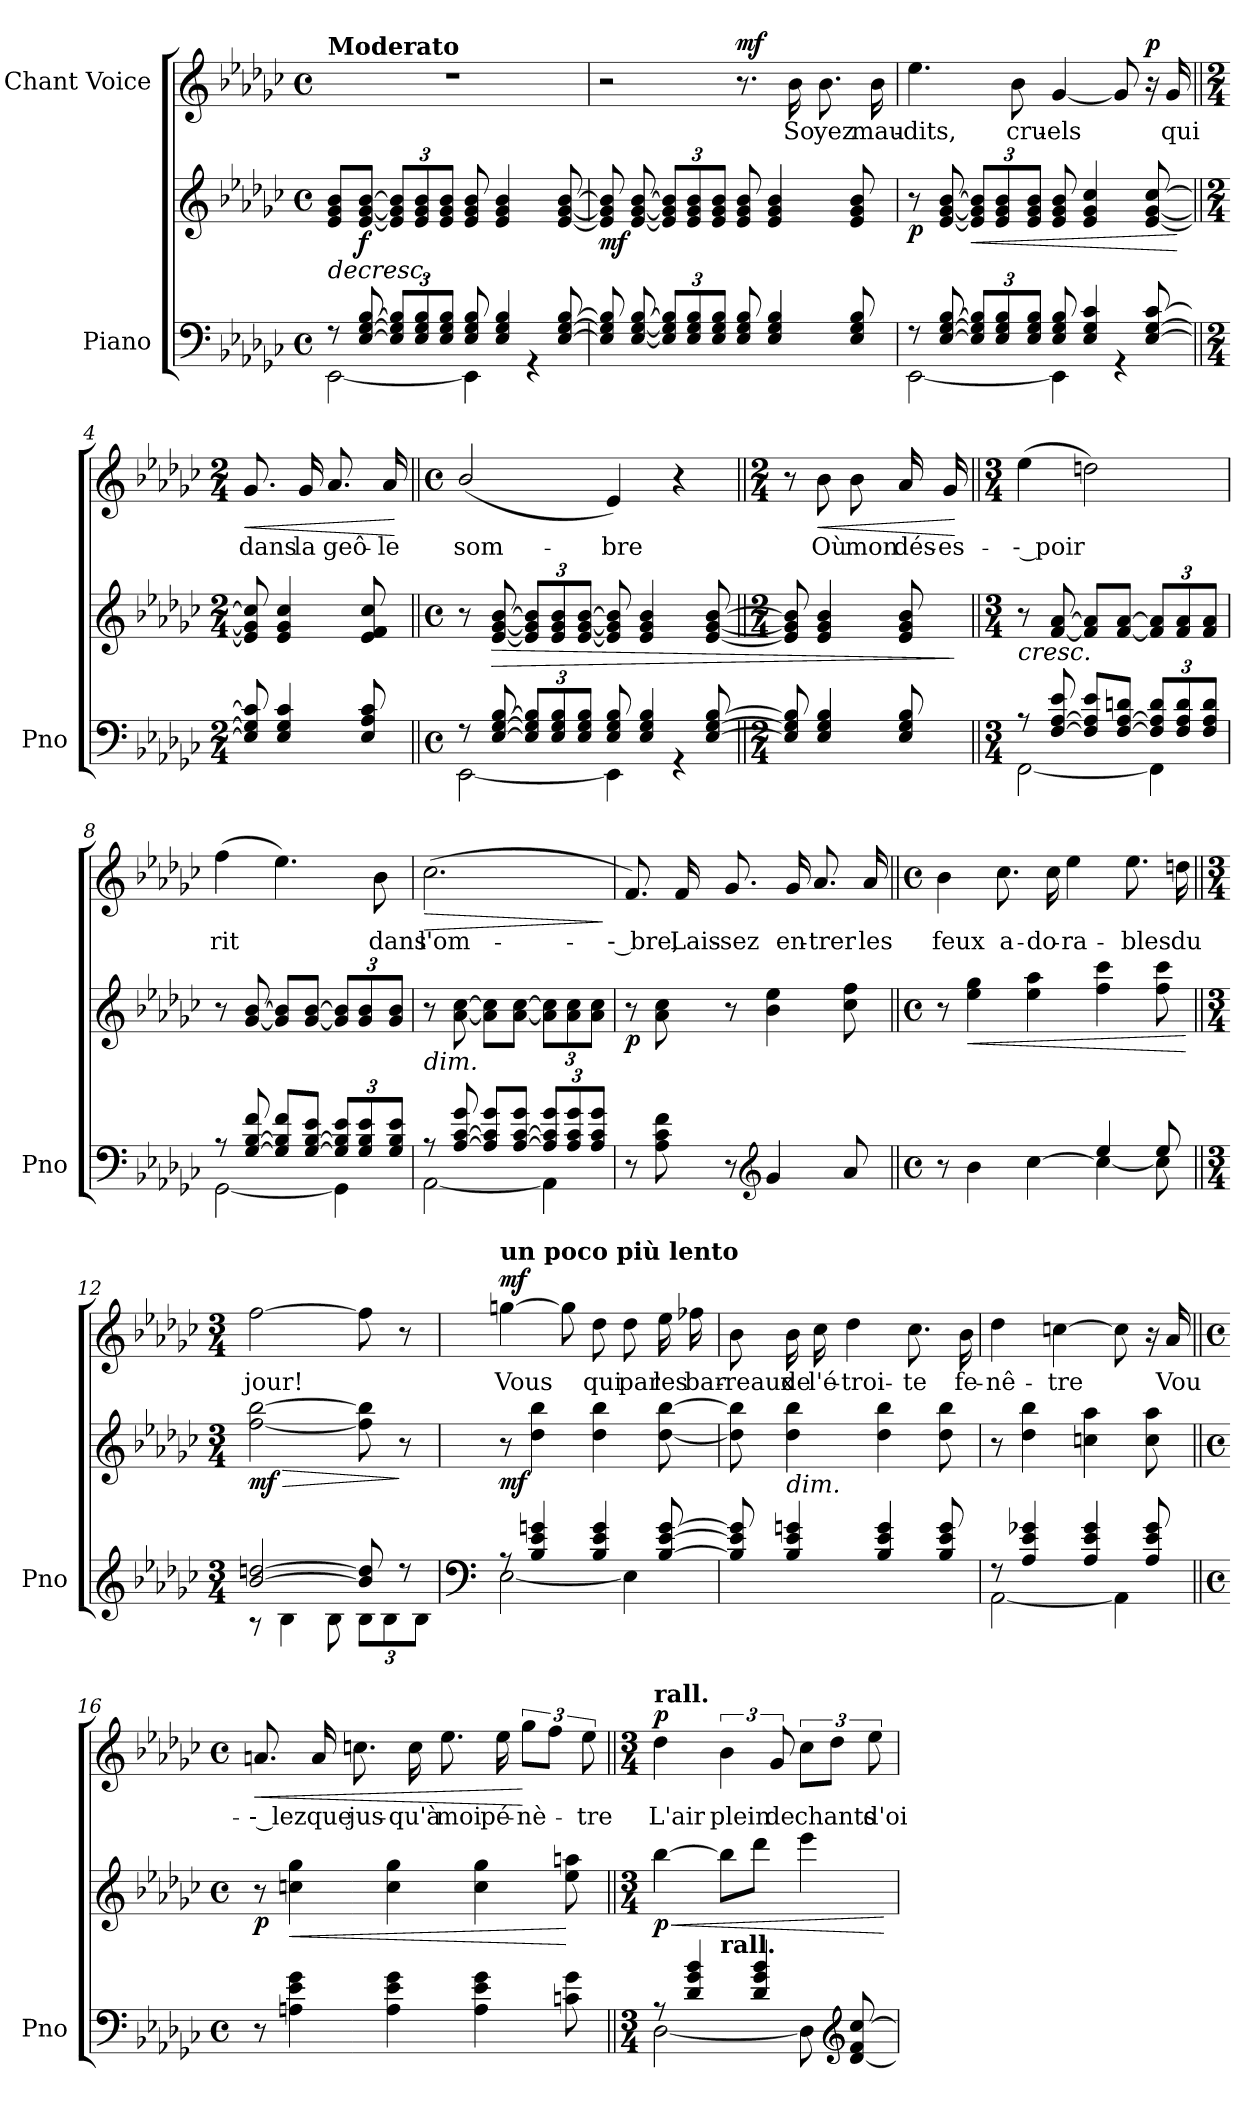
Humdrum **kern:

**kern	**kern	**dynam	**kern	**text	**dynam
*part2	*part2	*part2	*part1	*part1	*part1
*staff3	*staff2	*staff2/3	*staff1	*staff1	*staff1
*I"Piano	*	*	*I"Chant Voice	*	*
*I'Pno	*	*	*	*	*
*clefF4	*clefG2	*	*clefG2	*	*
*k[b-e-a-d-g-c-]	*k[b-e-a-d-g-c-]	*	*k[b-e-a-d-g-c-]	*	*
*M4/4	*M4/4	*	*M4/4	*	*
*met(c)	*met(c)	*	*met(c)	*	*
*MM72	*MM72	*	*MM72	*	*
=1	=1	=1	=1	=1	=1
*^	*	*	*	*	*
!	!	!	!	!LO:TX:a:B:t=Moderato	!	!
!	!	!	!LO:HP:b	!	!	!
8r	[2EE-\	8e-/ 8g-/ 8b-/L	>	1r	.	.
!	!	!	!LO:DY:b	!	!	!
[8E-/ [8G-/ [8B-/	.	[8e-/ [8g-/ [8b-/J	f	.	.	.
*Xbrackettup	*	*Xbrackettup	*	*	*	*
12E-/] 12G-/] 12B-/]L	.	12e-/] 12g-/] 12b-/]L	.	.	.	.
12E-/ 12G-/ 12B-/	.	12e-/ 12g-/ 12b-/	.	.	.	.
12E-/ 12G-/ 12B-/J	.	12e-/ 12g-/ 12b-/J	.	.	.	.
8E-/ 8G-/ 8B-/	4EE-\]	8e-/ 8g-/ 8b-/	.	.	.	.
4E-/ 4G-/ 4B-/	.	4e-/ 4g-/ 4b-/	.	.	.	.
.	4rGG	.	.	.	.	.
[8E-/ [8G-/ [8B-/	.	[8e-/ [8g-/ [8b-/	.	.	.	.
*v	*v	*	*	*	*	*
=2	=2	=2	=2	=2	=2
!	!	!LO:DY:b	!	!	!
8E-/] 8G-/] 8B-/]	8e-/] 8g-/] 8b-/]	mf	2r	.	.
[8E-/ [8G-/ [8B-/	[8e-/ [8g-/ [8b-/	.	.	.	.
12E-/] 12G-/] 12B-/]L	12e-/] 12g-/] 12b-/]L	.	.	.	.
12E-/ 12G-/ 12B-/	12e-/ 12g-/ 12b-/	.	.	.	.
12E-/ 12G-/ 12B-/J	12e-/ 12g-/ 12b-/J	.	.	.	.
!	!	!	!	!	!LO:DY:a
8E-/ 8G-/ 8B-/	8e-/ 8g-/ 8b-/	.	8.r	.	mf
4E-/ 4G-/ 4B-/	4e-/ 4g-/ 4b-/	.	.	.	.
!	!	!	!	!LO:LY:b	!
.	.	.	16b-\	So	.
!	!	!	!	!LO:LY:b	!
.	.	.	8.b-\	yez	.
8E-/ 8G-/ 8B-/	8e-/ 8g-/ 8b-/	]	.	.	.
!	!	!	!	!LO:LY:b	!
.	.	.	16b-\	mau-	.
=3	=3	=3	=3	=3	=3
*^	*	*	*	*	*
!	!	!	!LO:DY:b	!	!LO:LY:b	!
8r	[2EE-\	8r	p	4.ee-\	-dits,	.
[8E-/ [8G-/ [8B-/	.	[8e-/ [8g-/ [8b-/	.	.	.	.
!	!	!	!LO:HP:b	!	!	!
12E-/] 12G-/] 12B-/]L	.	12e-/] 12g-/] 12b-/]L	<	.	.	.
12E-/ 12G-/ 12B-/	.	12e-/ 12g-/ 12b-/	.	.	.	.
!	!	!	!	!	!LO:LY:b	!
.	.	.	.	8b-\	cru-	.
12E-/ 12G-/ 12B-/J	.	12e-/ 12g-/ 12b-/J	.	.	.	.
!	!	!	!	!	!LO:LY:b	!
8E-/ 8G-/ 8B-/	4EE-\]	8e-/ 8g-/ 8b-/	.	[4g-/	-els	.
4E-/ 4G-/ 4c-/	.	4e-/ 4g-/ 4cc-/	.	.	.	.
.	4rGG	.	.	8g-/]	.	.
!	!	!	!	!	!	!LO:DY:a
[8E-/ [8G-/ [8c-/	.	[8e-/ [8g-/ [8cc-/	.	16r	.	p
!	!	!	!	!	!LO:LY:b	!
.	.	.	.	16g-/	qui	.
*v	*v	*	*	*	*	*
.	.	[	.	.	.
!!LO:LB:g=z
=4||	=4||	=4||	=4||	=4||	=4||
*M2/4	*M2/4	*	*M2/4	*	*
!	!	!	!	!LO:LY:b	!LO:HP:b
8E-/] 8G-/] 8c-/]	8e-/] 8g-/] 8cc-/]	.	8.g-/	dans	<
4E-/ 4G-/ 4c-/	4e-/ 4g-/ 4cc-/	.	.	.	.
!	!	!	!	!LO:LY:b	!
.	.	.	16g-/	la	.
!	!	!	!	!LO:LY:b	!
.	.	.	8.a-/	geô-	.
8E-/ 8A-/ 8c-/	8e-/ 8f/ 8cc-/	.	.	.	.
!	!	!	!	!LO:LY:b	!
.	.	.	16a-/	-le	.
.	.	.	.	.	[
=5||	=5||	=5||	=5||	=5||	=5||
*M4/4	*M4/4	*	*M4/4	*	*
*met(c)	*met(c)	*	*met(c)	*	*
*^	*	*	*	*	*
!	!	!	!	!	!LO:LY:b	!
8r	[2EE-\	8r	.	(<2b-/	som-	.
!	!	!	!LO:HP:b	!	!	!
[8E-/ [8G-/ [8B-/	.	[8e-/ [8g-/ [8b-/	>	.	.	.
12E-/] 12G-/] 12B-/]L	.	12e-/] 12g-/] 12b-/]L	.	.	.	.
12E-/ 12G-/ 12B-/	.	12e-/ 12g-/ 12b-/	.	.	.	.
12E-/ 12G-/ 12B-/J	.	[12e-/ [12g-/ [12b-/J	.	.	.	.
!	!	!	!	!	!LO:LY:b	!
8E-/ 8G-/ 8B-/	4EE-\]	8e-/] 8g-/] 8b-/]	.	4e-/)	-bre	.
4E-/ 4G-/ 4B-/	.	4e-/ 4g-/ 4b-/	.	.	.	.
.	4rGG	.	.	4r	.	.
[8E-/ [8G-/ [8B-/	.	[8e-/ [8g-/ [8b-/	.	.	.	.
*v	*v	*	*	*	*	*
=6||	=6||	=6||	=6||	=6||	=6||
*M2/4	*M2/4	*	*M2/4	*	*
8E-/] 8G-/] 8B-/]	8e-/] 8g-/] 8b-/]	.	8r	.	.
!	!	!	!	!LO:LY:b	!LO:HP:b
4E-/ 4G-/ 4B-/	4e-/ 4g-/ 4b-/	.	8b-\	Où	<
!	!	!	!	!LO:LY:b	!
.	.	.	8b-\	mon	.
!	!	!	!	!LO:LY:b	!
8E-/ 8G-/ 8B-/	8e-/ 8g-/ 8b-/	.	16a-/	dés-	.
!	!	!	!	!LO:LY:b	!
.	.	.	16g-/	-es-	.
.	.	]	.	.	[
!!LO:LB:g=z
=7||	=7||	=7||	=7||	=7||	=7||
*M3/4	*M3/4	*	*M3/4	*	*
*^	*	*	*	*	*
!	!	!LO:TX:b:i:t=cresc.	!	!	!	!
!	!	!	!	!	!LO:LY:b	!
8r	[2FF\	8r	.	(>4ee-\	-- poir	.
[8F/ [8A-/ 8e-/	.	[8f/ [8a-/	.	.	.	.
8F/] 8A-/] 8e-/L	.	8f/] 8a-/]L	.	2ddn\)	.	.
[8F/ [8A-/ 8dn/J	.	[8f/ [8a-/J	.	.	.	.
12F/] 12A-/] 12d/L	4FF\]	12f/] 12a-/]L	.	.	.	.
12F/ 12A-/ 12d/	.	12f/ 12a-/	.	.	.	.
12F/ 12A-/ 12d/J	.	12f/ 12a-/J	.	.	.	.
=8	=8	=8	=8	=8	=8	=8
!	!	!	!	!	!LO:LY:b	!LO:DY:a
!	!	!	!	!	!	!LO:DY:n=1:a
8r	[2GG-\	8r	.	(>4ff\	rit	other-dynamics f
[8G-/ [8B-/ 8f/	.	[8g-/ [8b-/	.	.	.	.
8G-/] 8B-/] 8f/L	.	8g-/] 8b-/]L	.	4.ee-\)	.	.
[8G-/ [8B-/ 8e-/J	.	[8g-/ [8b-/J	.	.	.	.
12G-/] 12B-/] 12e-/L	4GG-\]	12g-/] 12b-/]L	.	.	.	.
12G-/ 12B-/ 12e-/	.	12g-/ 12b-/	.	.	.	.
!	!	!	!	!	!LO:LY:b	!
.	.	.	.	8b-\	dans	.
12G-/ 12B-/ 12e-/J	.	12g-/ 12b-/J	.	.	.	.
=9	=9	=9	=9	=9	=9	=9
!	!	!LO:TX:b:i:t=dim.	!	!	!	!
!	!	!	!	!	!LO:LY:b	!LO:HP:b
8r	[2AA-\	8r	.	(>2.cc-\	l'om-	>
[8A-/ [8c-/ 8g-/	.	[8a-\ [8cc-\	.	.	.	.
8A-/] 8c-/] 8g-/L	.	8a-\] 8cc-\]L	.	.	.	.
[8A-/ [8c-/ 8g-/J	.	[8a-\ [8cc-\J	.	.	.	.
12A-/] 12c-/] 12g-/L	4AA-\]	12a-\] 12cc-\]L	.	.	.	.
12A-/ 12c-/ 12g-/	.	12a-\ 12cc-\	.	.	.	.
12A-/ 12c-/ 12g-/J	.	12a-\ 12cc-\J	.	.	.	.
*v	*v	*	*	*	*	*
.	.	.	.	.	]
!!LO:PB:g=z
=10	=10	=10	=10	=10	=10
!	!	!LO:DY:b	!	!LO:LY:b	!
8r	8r	p	8.f/)	-- bre,	.
8A-\ 8c-\ 8f\	8a-\ 8cc-\	.	.	.	.
!	!	!	!	!LO:LY:b	!
.	.	.	16f/	Lais-	.
!	!	!	!	!LO:LY:b	!
8r	8r	.	8.g-/	-sez	.
*clefG2	*	*	*	*	*
4g-/	4b-\ 4ee-\	.	.	.	.
!	!	!	!	!LO:LY:b	!
.	.	.	16g-/	en-	.
!	!	!	!	!LO:LY:b	!
.	.	.	8.a-/	-trer	.
8a-/	8cc-\ 8ff\	.	.	.	.
!	!	!	!	!LO:LY:b	!
.	.	.	16a-/	les	.
=11||	=11||	=11||	=11||	=11||	=11||
*M4/4	*M4/4	*	*M4/4	*	*
*met(c)	*met(c)	*	*met(c)	*	*
*^	*	*	*	*	*
!	!	!	!	!	!LO:LY:b	!
8r	8ryy	8r	.	4b-\	feux	.
!	!	!	!LO:HP:b	!	!	!
4ryy	4b-\	4ee-\ 4gg-\	<	.	.	.
!	!	!	!	!	!LO:LY:b	!
.	.	.	.	8.cc-\	a-	.
4ryy	[4cc-\	4ee-\ 4aa-\	.	.	.	.
!	!	!	!	!	!LO:LY:b	!
.	.	.	.	16cc-\	-do-	.
!	!	!	!	!	!LO:LY:b	!
.	.	.	.	4ee-\	-ra-	.
4ee-/	4cc-\_	4ff\ 4ccc-\	.	.	.	.
!	!	!	!	!	!LO:LY:b	!
.	.	.	.	8.ee-\	-bles	.
8ee-/	8cc-\]	8ff\ 8ccc-\	.	.	.	.
!	!	!	!	!	!LO:LY:b	!
.	.	.	.	16ddn\	du	.
*v	*v	*	*	*	*	*
.	.	[	.	.	.
=12||	=12||	=12||	=12||	=12||	=12||
*M3/4	*M3/4	*	*M3/4	*	*
*^	*	*	*	*	*
!	!	!	!LO:HP:b	!	!LO:LY:b	!
!	!	!	!LO:DY:n=1:b	!	!	!
[2b-/ [2ddn/	8r	[2ff\ [2bb-\	> mf	[2ff\	jour!	.
.	4B-\	.	.	.	.	.
.	8B-\	.	.	.	.	.
8b-/] 8dd/]	12B-\L	8ff\] 8bb-\]	.	8ff\]	.	.
.	12B-\	.	.	.	.	.
8r	.	8r	]	8r	.	.
.	12B-\J	.	.	.	.	.
!!LO:LB:g=z
=13	=13	=13	=13	=13	=13	=13
*clefF4	*	*	*	*	*	*
!	!	!	!	!LO:TX:a:B:t=un poco più lento	!	!
!	!	!	!LO:DY:b	!	!LO:LY:b	!LO:DY:a
8rA	[2E-\	8r	mf	[4ggn\	Vous	mf
4B-/ 4e-/ 4gn/	.	4dd-\ 4bb-\	.	.	.	.
.	.	.	.	8gg\]	.	.
!	!	!	!	!	!LO:LY:b	!
4B-/ 4e-/ 4g/	.	4dd-\ 4bb-\	.	8dd-\	qui	.
!	!	!	!	!	!LO:LY:b	!
.	4E-\]	.	.	8dd-\	par	.
!	!	!	!	!	!LO:LY:b	!
[8B-/ [8e-/ [8g/	.	[8dd-\ [8bb-\	.	16ee-\	les	.
!	!	!	!	!	!LO:LY:b	!
.	.	.	.	16ff-X\	bar-	.
*v	*v	*	*	*	*	*
=14	=14	=14	=14	=14	=14
!	!	!	!	!LO:LY:b	!
8B-/] 8e-/] 8gn/]	8dd-\] 8bb-\]	.	8b-\	-reaux	.
!	!LO:TX:b:i:t=dim.	!	!	!	!
!	!	!	!	!LO:LY:b	!
4B-/ 4e-/ 4g/	4dd-\ 4bb-\	.	16b-\	de	.
!	!	!	!	!LO:LY:b	!
.	.	.	16cc-\	l'é-	.
!	!	!	!	!LO:LY:b	!
.	.	.	4dd-\	-troi-	.
4B-/ 4e-/ 4g/	4dd-\ 4bb-\	.	.	.	.
!	!	!	!	!LO:LY:b	!
.	.	.	8.cc-\	-te	.
8B-/ 8e-/ 8g/	8dd-\ 8bb-\	.	.	.	.
!	!	!	!	!LO:LY:b	!
.	.	.	16b-\	fe-	.
=15	=15	=15	=15	=15	=15
*^	*	*	*	*	*
!	!	!	!	!	!LO:LY:b	!
8rF	[2AA-\	8r	.	4dd-\	-nê-	.
4A-/ 4e-/ 4g-X/	.	4dd-\ 4bb-\	.	.	.	.
!	!	!	!	!	!LO:LY:b	!
.	.	.	.	[4ccn\	-tre	.
4A-/ 4e-/ 4g-/	.	4ccn\ 4aa-\	.	.	.	.
.	4AA-\]	.	.	8cc\]	.	.
8A-/ 8e-/ 8g-/	.	8cc\ 8aa-\	.	16r	.	.
!	!	!	!	!	!LO:LY:b	!
.	.	.	.	16a-/	Vou-	.
*v	*v	*	*	*	*	*
!!LO:LB:g=z
=16||	=16||	=16||	=16||	=16||	=16||
*M4/4	*M4/4	*	*M4/4	*	*
*met(c)	*met(c)	*	*met(c)	*	*
!	!	!LO:DY:b	!	!LO:LY:b	!LO:HP:b
8r	8r	p	8.an/	-- lez	<
!	!	!LO:HP:b	!	!	!
4An\ 4e-\ 4g-\	4ccn\ 4gg-\	<	.	.	.
!	!	!	!	!LO:LY:b	!
.	.	.	16a/	que	.
!	!	!	!	!LO:LY:b	!
.	.	.	8.ccn\	jus-	.
4A\ 4e-\ 4g-\	4cc\ 4gg-\	.	.	.	.
!	!	!	!	!LO:LY:b	!
.	.	.	16cc\	-qu'à	.
!	!	!	!	!LO:LY:b	!
.	.	.	8.ee-\	moi	.
4A\ 4e-\ 4g-\	4cc\ 4gg-\	.	.	.	.
!	!	!	!	!LO:LY:b	!
.	.	.	16ee-\	pé-	.
!	!	!	!	!LO:LY:b	!
.	.	.	12gg-\L	-nè-	[
.	.	.	12ff\J	.	.
8cn\ 8g-\	8ee-\ 8aan\	[	.	.	.
!	!	!	!	!LO:LY:b	!
.	.	.	12ee-\	-tre	.
=17||	=17||	=17||	=17||	=17||	=17||
*M3/4	*M3/4	*	*M3/4	*	*
*^	*	*	*	*	*
!	!	!	!	!LO:TX:a:B:t=rall.	!	!
!	!	!	!LO:HP:b	!	!LO:LY:b	!
!	!	!	!LO:DY:n=1:b	!	!	!LO:DY:a
8rA	[2D-\	[4bb-\	< p	4dd-\	L'air	p
4d-/ 4g-/ 4b-/	.	.	.	.	.	.
*	*	*	*	*MM64	*	*
!	!	!LO:TX:b:B:t=rall.	!	!	!	!
!	!	!	!	!	!LO:LY:b	!
.	.	8bb-\L]	.	6b-\	plein	.
4d-/ 4g-/ 4b-/	.	8ddd-\J	.	.	.	.
!	!	!	!	!	!LO:LY:b	!
.	.	.	.	12g-/	de	.
*	*	*	*	*MM63	*	*
!	!	!	!	!	!LO:LY:b	!
.	8D-\]	4eee-\	.	12cc-\L	chants	.
.	.	.	.	12dd-\J	.	.
*clefG2	*	*	*	*	*	*
[8d-/ 8f/ [8cc-/	8rddddyy	.	.	.	.	.
!	!	!	!	!	!LO:LY:b	!
.	.	.	.	12ee-\	d'oi-	.
*v	*v	*	*	*	*	*
.	.	[	.	.	.
=	=	=	=	=	=
*-	*-	*-	*-	*-	*-
